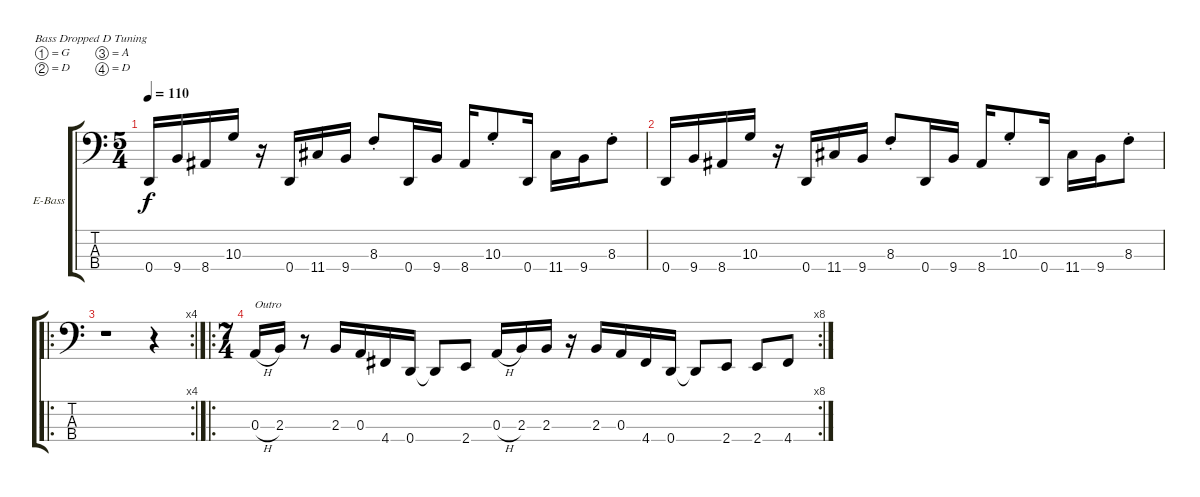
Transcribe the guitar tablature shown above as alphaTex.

\bracketExtendMode groupsimilarinstruments
\firstSystemTrackNameOrientation horizontal
\otherSystemsTrackNameOrientation horizontal
\track ("Bass" "E-Bass") {instrument electricbassfinger}
\staff {score tabs}
\tuning (G2 D2 A1 D1)
\ts (5 4)
\tempo 110
\clef f4
\ks c
0.4.16{dy f beam merge} 9.4.16 8.4.16 10.3.16 r.16 0.4.16 11.4.16 9.4.16 8.3{st}.8 0.4.16 9.4.16 8.4.16 10.3{st}.8 0.4.16 11.4.16 9.4.16 8.3{st}.8 |
0.4.16{beam merge} 9.4.16 8.4.16 10.3.16 r.16 0.4.16 11.4.16 9.4.16 8.3{st}.8 0.4.16 9.4.16 8.4.16 10.3{st}.8 0.4.16 11.4.16 9.4.16 8.3{st}.8 |
\ro
\rc 4
r.1 r.4 |
\ro
\rc 8
\ts (7 4)
\beaming (8 2 2 2 2 2 2 2)
0.3{h}.16{txt "Outro"} 2.3.16{beam split} r.8{beam split} 2.3.16 0.3.16 4.4.16 0.4.16{beam split} 0.4{t}.8{beam merge} 2.4.8{beam split} 0.3{h}.16 2.3.16 2.3.16 r.16 2.3.16 0.3.16 4.4.16 0.4.16{beam split} 0.4{t}.8{beam merge} 2.4.8{beam split} 2.4.8 4.4.8
